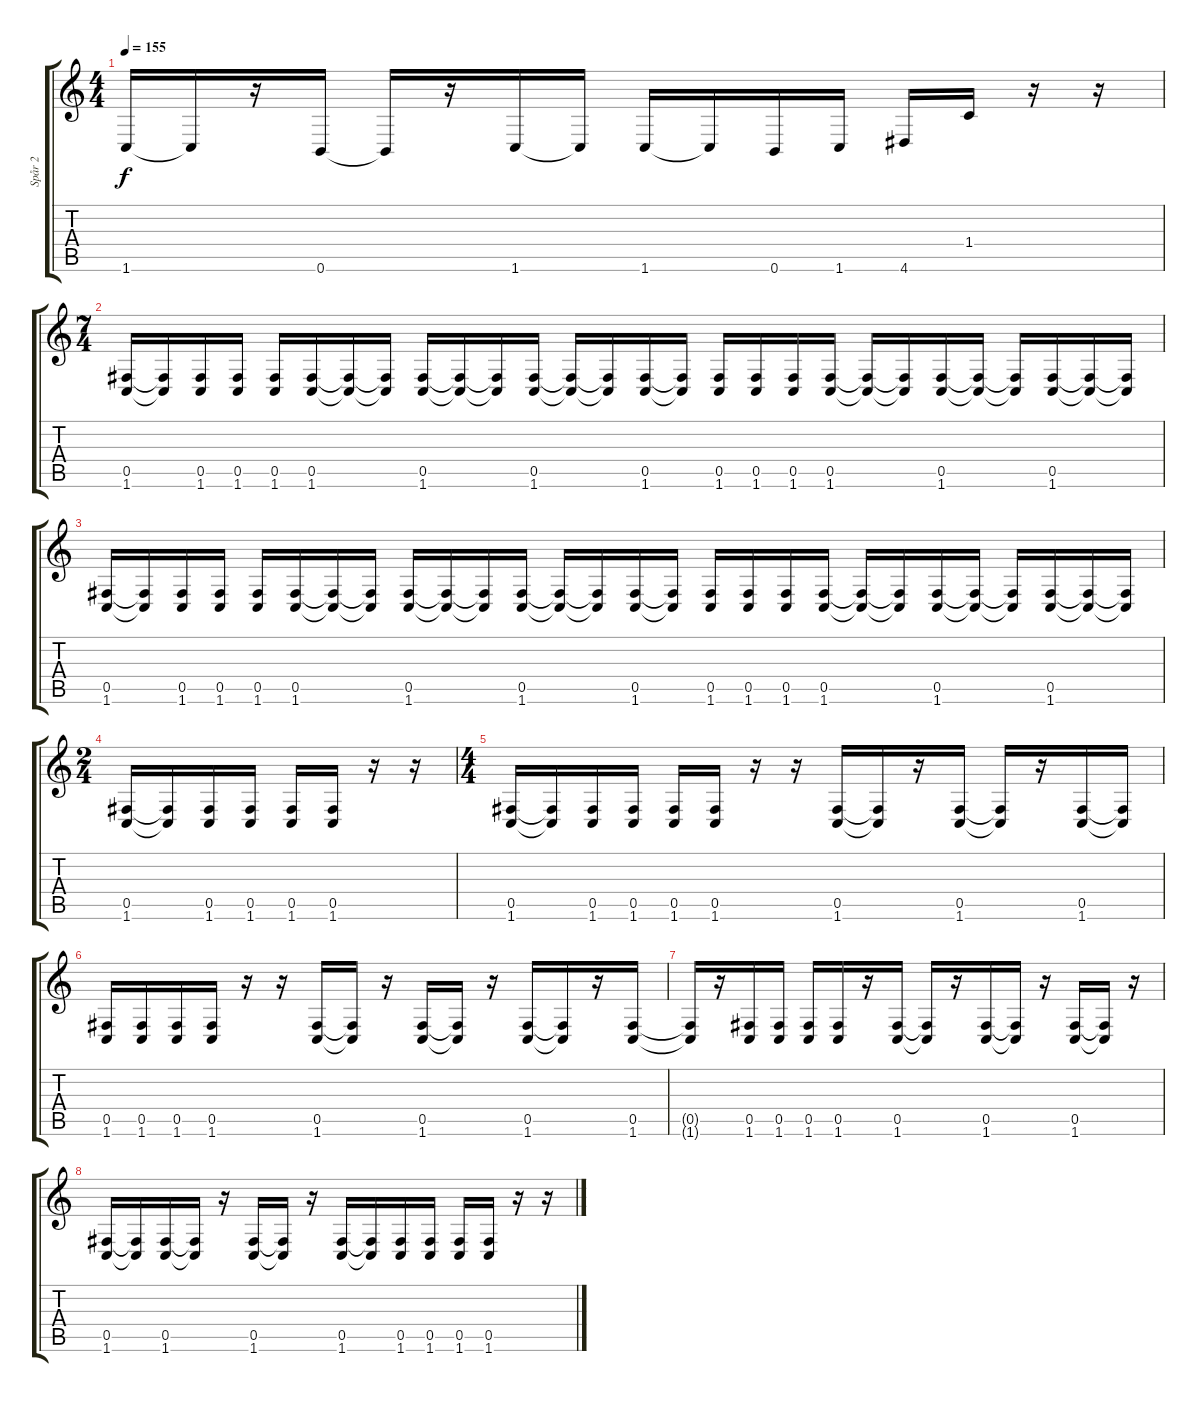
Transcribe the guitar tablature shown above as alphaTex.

\track ("Spår 2" "Spår 2") {instrument distortionguitar}
\staff {score tabs}
\tuning (Db4 Ab3 E3 B2 Gb2 B1) {hide}
\ts (4 4)
\tempo 155
\clef g2
\ks c
1.6.16{dy f} 1.6{t}.16 r.16 0.6.16 0.6{t}.16 r.16 1.6.16 1.6{t}.16 1.6.16 1.6{t}.16 0.6.16 1.6.16 4.6.16 1.4.16 r.16 r.16 |
\ts (7 4)
(0.5 1.6).16 (0.5{t} 1.6{t}).16 (0.5 1.6).16 (0.5 1.6).16 (0.5 1.6).16 (0.5 1.6).16 (0.5{t} 1.6{t}).16 (0.5{t} 1.6{t}).16 (0.5 1.6).16 (0.5{t} 1.6{t}).16 (0.5{t} 1.6{t}).16 (0.5 1.6).16 (0.5{t} 1.6{t}).16 (0.5{t} 1.6{t}).16 (0.5 1.6).16 (0.5{t} 1.6{t}).16 (0.5 1.6).16 (0.5 1.6).16 (0.5 1.6).16 (0.5 1.6).16 (0.5{t} 1.6{t}).16 (0.5{t} 1.6{t}).16 (0.5 1.6).16 (0.5{t} 1.6{t}).16 (0.5{t} 1.6{t}).16 (0.5 1.6).16 (0.5{t} 1.6{t}).16 (0.5{t} 1.6{t}).16 |
(0.5 1.6).16 (0.5{t} 1.6{t}).16 (0.5 1.6).16 (0.5 1.6).16 (0.5 1.6).16 (0.5 1.6).16 (0.5{t} 1.6{t}).16 (0.5{t} 1.6{t}).16 (0.5 1.6).16 (0.5{t} 1.6{t}).16 (0.5{t} 1.6{t}).16 (0.5 1.6).16 (0.5{t} 1.6{t}).16 (0.5{t} 1.6{t}).16 (0.5 1.6).16 (0.5{t} 1.6{t}).16 (0.5 1.6).16 (0.5 1.6).16 (0.5 1.6).16 (0.5 1.6).16 (0.5{t} 1.6{t}).16 (0.5{t} 1.6{t}).16 (0.5 1.6).16 (0.5{t} 1.6{t}).16 (0.5{t} 1.6{t}).16 (0.5 1.6).16 (0.5{t} 1.6{t}).16 (0.5{t} 1.6{t}).16 |
\ts (2 4)
(0.5 1.6).16 (0.5{t} 1.6{t}).16 (0.5 1.6).16 (0.5 1.6).16 (0.5 1.6).16 (0.5 1.6).16 r.16 r.16 |
\ts (4 4)
(0.5 1.6).16 (0.5{t} 1.6{t}).16 (0.5 1.6).16 (0.5 1.6).16 (0.5 1.6).16 (0.5 1.6).16 r.16 r.16 (0.5 1.6).16 (0.5{t} 1.6{t}).16 r.16 (0.5 1.6).16 (0.5{t} 1.6{t}).16 r.16 (0.5 1.6).16 (0.5{t} 1.6{t}).16 |
(0.5 1.6).16 (0.5 1.6).16 (0.5 1.6).16 (0.5 1.6).16 r.16 r.16 (0.5 1.6).16 (0.5{t} 1.6{t}).16 r.16 (0.5 1.6).16 (0.5{t} 1.6{t}).16 r.16 (0.5 1.6).16 (0.5{t} 1.6{t}).16 r.16 (0.5 1.6).16 |
(0.5{t} 1.6{t}).16 r.16 (0.5 1.6).16 (0.5 1.6).16 (0.5 1.6).16 (0.5 1.6).16 r.16 (0.5 1.6).16 (0.5{t} 1.6{t}).16 r.16 (0.5 1.6).16 (0.5{t} 1.6{t}).16 r.16 (0.5 1.6).16 (0.5{t} 1.6{t}).16 r.16 |
(0.5 1.6).16 (0.5{t} 1.6{t}).16 (0.5 1.6).16 (0.5{t} 1.6{t}).16 r.16 (0.5 1.6).16 (0.5{t} 1.6{t}).16 r.16 (0.5 1.6).16 (0.5{t} 1.6{t}).16 (0.5 1.6).16 (0.5 1.6).16 (0.5 1.6).16 (0.5 1.6).16 r.16 r.16
